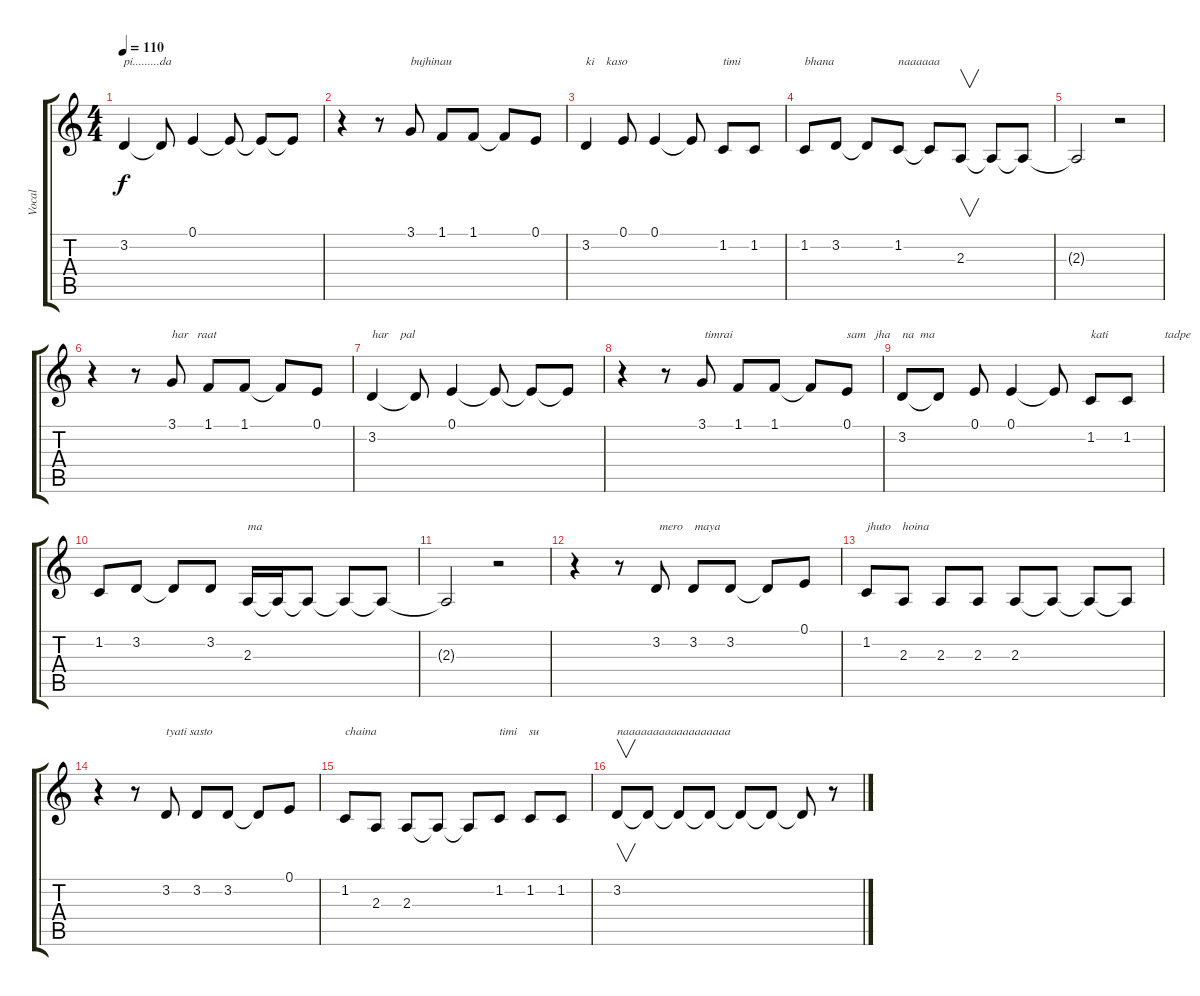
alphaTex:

\track ("Vocal" "Vocal") {instrument bassoon}
\staff {score tabs}
\tuning (E4 B3 G3 D3 A2 E2) {hide}
\ts (4 4)
\tempo 110
\clef g2
\ks c
3.2.4{txt "pi.........da" dy f} 3.2{t}.8 0.1.4 0.1{t}.8 0.1{t}.8 0.1{t}.8 |
r.4 r.8 3.1.8{txt "bujhinau"} 1.1.8 1.1.8 1.1{t}.8 0.1.8 |
3.2.4{txt "ki    kaso"} 0.1.8 0.1.4 0.1{t}.8 1.2.8{txt "timi"} 1.2.8 |
1.2.8{txt "bhana"} 3.2.8 3.2{t}.8 1.2.8{txt "naaaaaa"} 1.2{t}.8 2.3.8{v} 2.3{t}.8 2.3{t}.8 |
2.3{t}.2 r.2 |
r.4 r.8 3.1.8{txt "har   raat"} 1.1.8 1.1.8 1.1{t}.8 0.1.8 |
3.2.4{txt "har    pal"} 3.2{t}.8 0.1.4 0.1{t}.8 0.1{t}.8 0.1{t}.8 |
r.4 r.8 3.1.8{txt " timrai   "} 1.1.8 1.1.8 1.1{t}.8 0.1.8{txt "sam   jha    na  ma"} |
3.2.8 3.2{t}.8 0.1.8 0.1.4 0.1{t}.8 1.2.8{txt "kati                   tadpe   "} 1.2.8 |
1.2.8 3.2.8 3.2{t}.8 3.2.8 2.3.16{txt "ma"} 2.3{t}.16 2.3{t}.8 2.3{t}.8 2.3{t}.8 |
2.3{t}.2 r.2 |
r.4 r.8 3.2.8{txt " mero    maya"} 3.2.8 3.2.8 3.2{t}.8 0.1.8 |
1.2.8{txt "jhuto    hoina"} 2.3.8 2.3.8 2.3.8 2.3.8 2.3{t}.8 2.3{t}.8 2.3{t}.8 |
r.4 r.8 3.2.8{txt "tyati sasto "} 3.2.8 3.2.8 3.2{t}.8 0.1.8 |
1.2.8{txt "chaina "} 2.3.8 2.3.8 2.3{t}.8 2.3{t}.8 1.2.8{txt "timi    su"} 1.2.8 1.2.8 |
3.2.8{v txt "naaaaaaaaaaaaaaaaaa"} 3.2{t}.8 3.2{t}.8 3.2{t}.8 3.2{t}.8 3.2{t}.8 3.2{t}.8 r.8
